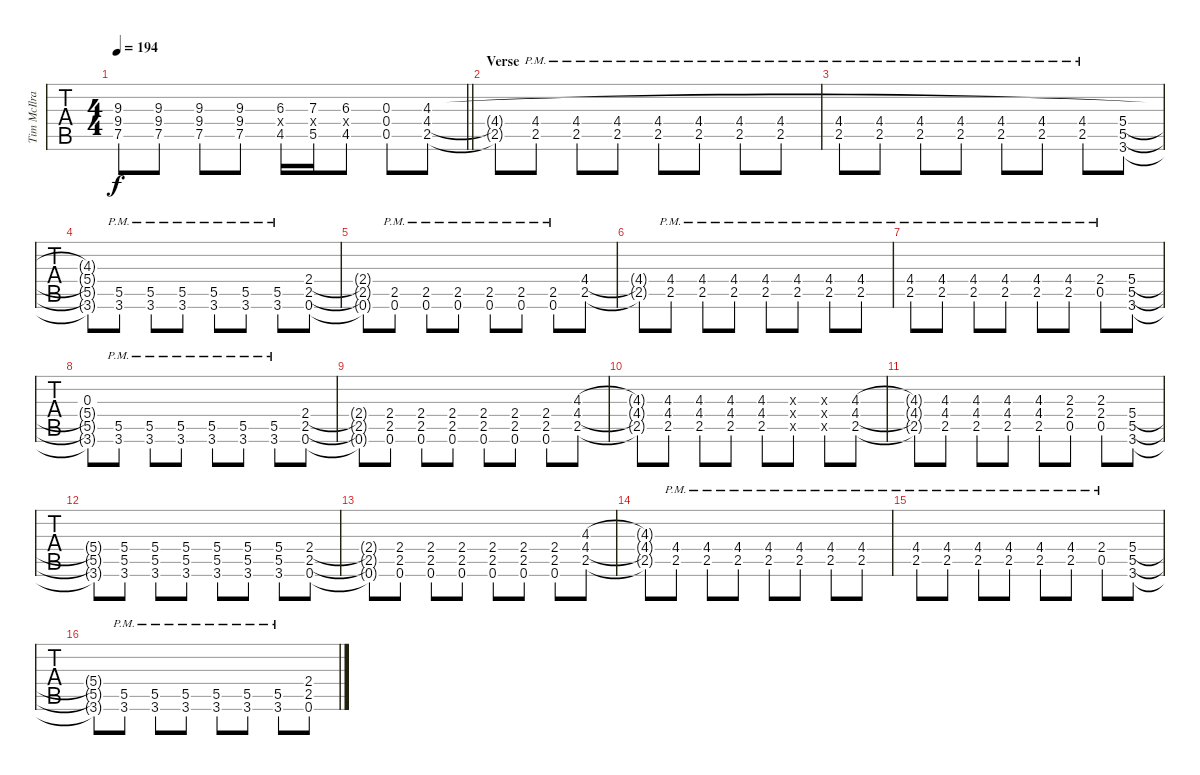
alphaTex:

\track ("Tim McIlrath - Guitar One" "Tim McIlra") {instrument distortionguitar}
\staff {tabs}
\tuning (Eb4 Bb3 Gb3 Db3 Ab2 Eb2) {hide}
\ts (4 4)
\tempo 194
\clef g2
\barLineRight lightlight
\ks c
(9.3{t} 9.4{t} 7.5{t}).8{dy f} (9.3 9.4 7.5).8 (9.3 9.4 7.5).8 (9.3 9.4 7.5).8 (6.3 4.4{x} 4.5).16 (7.3 5.4{x} 5.5).16 (6.3 4.4{x} 4.5).8 (0.3 0.4 0.5).8 (4.3 4.4 2.5).8 |
\section ("" "Verse")
(4.4{t} 2.5{t}).8 (4.4{pm} 2.5{pm}).8 (4.4{pm} 2.5{pm}).8 (4.4{pm} 2.5{pm}).8 (4.4{pm} 2.5{pm}).8 (4.4{pm} 2.5{pm}).8 (4.4{pm} 2.5{pm}).8 (4.4{pm} 2.5{pm}).8 |
(4.4{pm} 2.5{pm}).8 (4.4{pm} 2.5{pm}).8 (4.4{pm} 2.5{pm}).8 (4.4{pm} 2.5{pm}).8 (4.4{pm} 2.5{pm}).8 (4.4{pm} 2.5{pm}).8 (4.4{pm} 2.5{pm}).8 (5.4 5.5 3.6).8 |
(4.3{t} 5.4{t} 5.5{t} 3.6{t}).8 (5.5{pm} 3.6{pm}).8 (5.5{pm} 3.6{pm}).8 (5.5{pm} 3.6{pm}).8 (5.5{pm} 3.6{pm}).8 (5.5{pm} 3.6{pm}).8 (5.5{pm} 3.6{pm}).8 (2.4 2.5 0.6).8 |
(2.4{t} 2.5{t} 0.6{t}).8 (2.5{pm} 0.6{pm}).8 (2.5{pm} 0.6{pm}).8 (2.5{pm} 0.6{pm}).8 (2.5{pm} 0.6{pm}).8 (2.5{pm} 0.6{pm}).8 (2.5{pm} 0.6{pm}).8 (4.4 2.5).8 |
(4.4{t} 2.5{t}).8 (4.4{pm} 2.5{pm}).8 (4.4{pm} 2.5{pm}).8 (4.4{pm} 2.5{pm}).8 (4.4{pm} 2.5{pm}).8 (4.4{pm} 2.5{pm}).8 (4.4{pm} 2.5{pm}).8 (4.4{pm} 2.5{pm}).8 |
(4.4{pm} 2.5{pm}).8 (4.4{pm} 2.5{pm}).8 (4.4{pm} 2.5{pm}).8 (4.4{pm} 2.5{pm}).8 (4.4{pm} 2.5{pm}).8 (4.4{pm} 2.5{pm}).8 (2.4{pm} 0.5{pm}).8 (5.4 5.5 3.6).8 |
(0.3 5.4{t} 5.5{t} 3.6{t}).8 (5.5{pm} 3.6{pm}).8 (5.5{pm} 3.6{pm}).8 (5.5{pm} 3.6{pm}).8 (5.5{pm} 3.6{pm}).8 (5.5{pm} 3.6{pm}).8 (5.5{pm} 3.6{pm}).8 (2.4 2.5 0.6).8 |
(2.4{t} 2.5{t} 0.6{t}).8 (2.4 2.5 0.6).8 (2.4 2.5 0.6).8 (2.4 2.5 0.6).8 (2.4 2.5 0.6).8 (2.4 2.5 0.6).8 (2.4 2.5 0.6).8 (4.3 4.4 2.5).8 |
(4.3{t} 4.4{t} 2.5{t}).8 (4.3 4.4 2.5).8 (4.3 4.4 2.5).8 (4.3 4.4 2.5).8 (4.3 4.4 2.5).8 (4.3{x} 4.4{x} 4.5{x}).8 (4.3{x} 4.4{x} 4.5{x}).8 (4.3 4.4 2.5).8 |
(4.3{t} 4.4{t} 2.5{t}).8 (4.3 4.4 2.5).8 (4.3 4.4 2.5).8 (4.3 4.4 2.5).8 (4.3 4.4 2.5).8 (2.3 2.4 0.5).8 (2.3 2.4 0.5).8 (5.4 5.5 3.6).8 |
(5.4{t} 5.5{t} 3.6{t}).8 (5.4 5.5 3.6).8 (5.4 5.5 3.6).8 (5.4 5.5 3.6).8 (5.4 5.5 3.6).8 (5.4 5.5 3.6).8 (5.4 5.5 3.6).8 (2.4 2.5 0.6).8 |
(2.4{t} 2.5{t} 0.6{t}).8 (2.4 2.5 0.6).8 (2.4 2.5 0.6).8 (2.4 2.5 0.6).8 (2.4 2.5 0.6).8 (2.4 2.5 0.6).8 (2.4 2.5 0.6).8 (4.3 4.4 2.5).8 |
(4.3{t} 4.4{t} 2.5{t}).8 (4.4{pm} 2.5{pm}).8 (4.4{pm} 2.5{pm}).8 (4.4{pm} 2.5{pm}).8 (4.4{pm} 2.5{pm}).8 (4.4{pm} 2.5{pm}).8 (4.4{pm} 2.5{pm}).8 (4.4{pm} 2.5{pm}).8 |
(4.4{pm} 2.5{pm}).8 (4.4{pm} 2.5{pm}).8 (4.4{pm} 2.5{pm}).8 (4.4{pm} 2.5{pm}).8 (4.4{pm} 2.5{pm}).8 (4.4{pm} 2.5{pm}).8 (2.4{pm} 0.5{pm}).8 (5.4 5.5 3.6).8 |
(5.4{t} 5.5{t} 3.6{t}).8 (5.5{pm} 3.6{pm}).8 (5.5{pm} 3.6{pm}).8 (5.5{pm} 3.6{pm}).8 (5.5{pm} 3.6{pm}).8 (5.5{pm} 3.6{pm}).8 (5.5{pm} 3.6{pm}).8 (2.4 2.5 0.6).8
